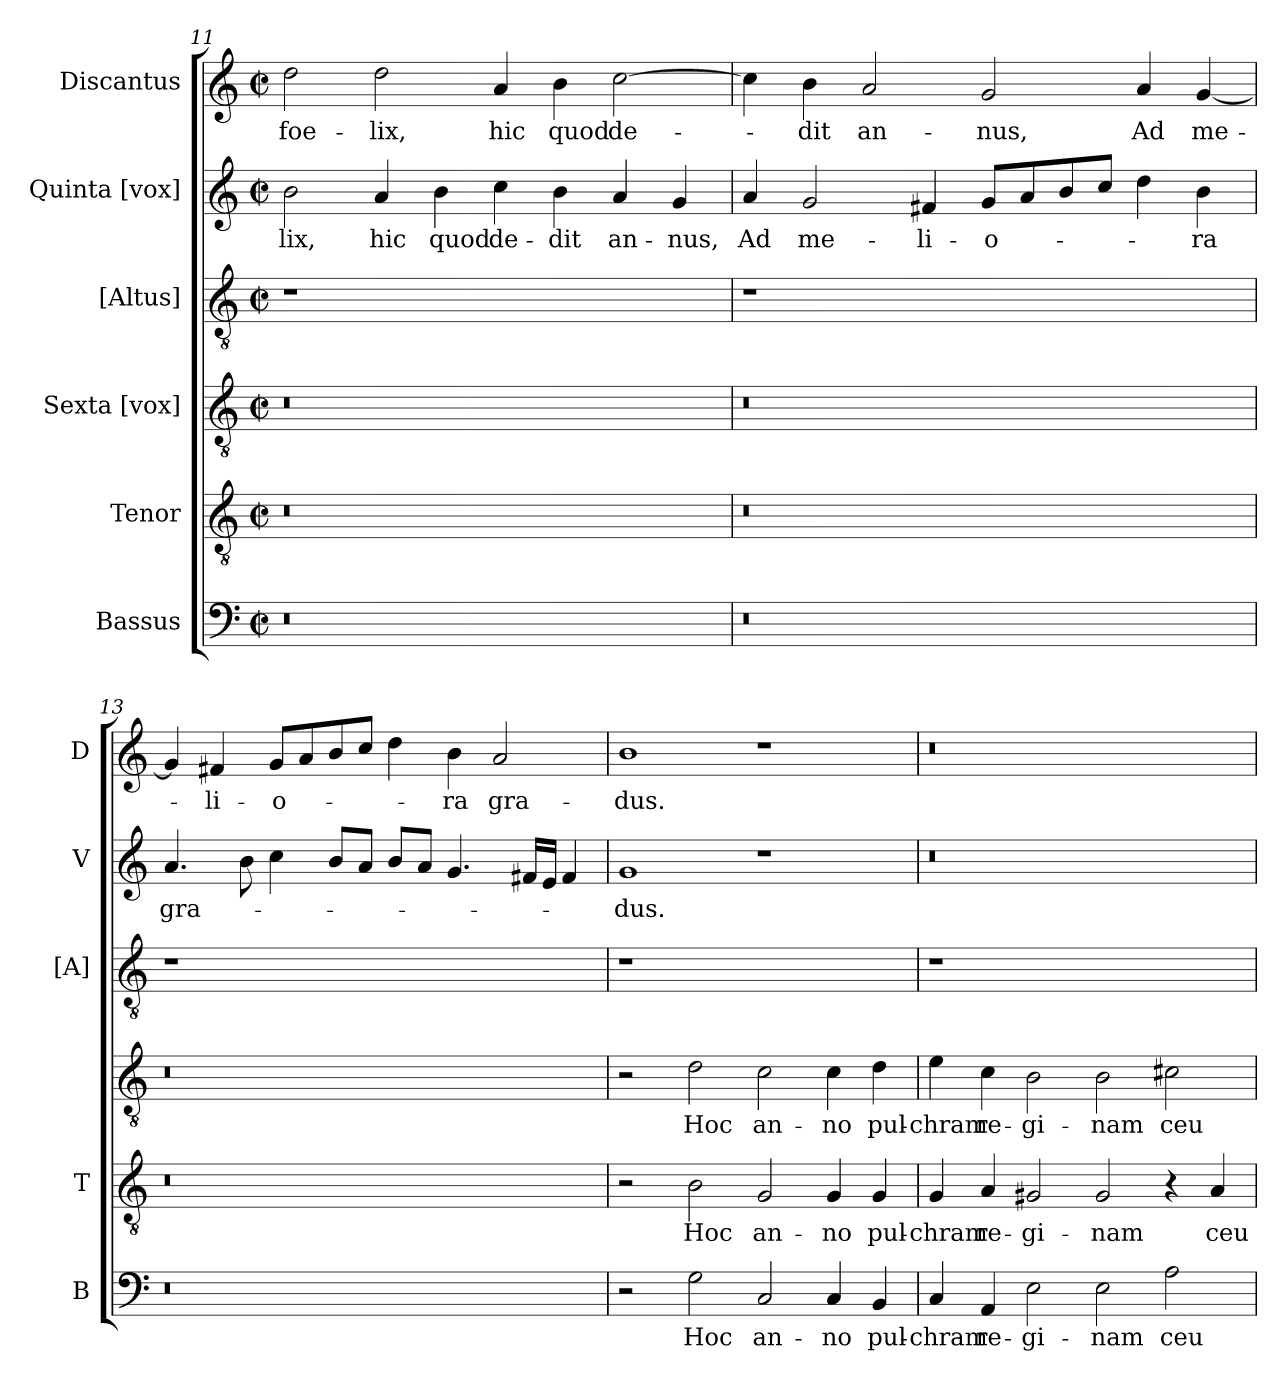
**kern	**text	**kern	**text	**kern	**text	**kern	**kern	**text	**kern	**text
*part6	*part6	*part5	*part5	*part4	*part4	*part3	*part2	*part2	*part1	*part1
*staff6	*staff6	*staff5	*staff5	*staff4	*staff4	*staff3	*staff2	*staff2	*staff1	*staff1
*I"Bassus	*	*I"Tenor	*	*I"Sexta [vox]	*	*I"[Altus]	*I"Quinta [vox]	*	*I"Discantus	*
*I'B	*	*I'T	*	*	*	*I'[A]	*I'V	*	*I'D	*
!!LO:PB:g=z
*clefF4	*	*clefGv2	*	*clefGv2	*	*clefGv2	*clefG2	*	*clefG2	*
*k[]	*	*k[]	*	*k[]	*	*k[]	*k[]	*	*k[]	*
*C:	*	*C:	*	*C:	*	*C:	*C:	*	*C:	*
*M2/2	*	*M2/2	*	*M2/2	*	*M2/2	*M2/2	*	*M2/2	*
*met(c|)	*	*met(c|)	*	*met(c|)	*	*met(c|)	*met(c|)	*	*met(c|)	*
=11	=11	=11	=11	=11	=11	=11	=11	=11	=11	=11
0r	.	0r	.	0r	.	1r	2b\	-lix,	2dd\	foe-
.	.	.	.	.	.	.	4a/	hic	2dd\	-lix,
.	.	.	.	.	.	.	4b\	quod	.	.
.	.	.	.	.	.	1ryy	4cc\	de-	4a/	hic
.	.	.	.	.	.	.	4b\	-dit	4b\	quod
.	.	.	.	.	.	.	4a/	an-	[2cc\	de-
.	.	.	.	.	.	.	4g/	-nus,	.	.
=12	=12	=12	=12	=12	=12	=12	=12	=12	=12	=12
0r	.	0r	.	0r	.	1r	4a/	Ad	4cc\]	.
.	.	.	.	.	.	.	2g/	me-	4b\	-dit
.	.	.	.	.	.	.	.	.	2a/	an-
.	.	.	.	.	.	.	4f#X/	-li-	.	.
.	.	.	.	.	.	1ryy	8g/L	-o-	2g/	-nus,
.	.	.	.	.	.	.	8a/	.	.	.
.	.	.	.	.	.	.	8b/	.	.	.
.	.	.	.	.	.	.	8cc/J	.	.	.
.	.	.	.	.	.	.	4dd\	.	4a/	Ad
.	.	.	.	.	.	.	4b\	-ra	[4g/	me-
=13	=13	=13	=13	=13	=13	=13	=13	=13	=13	=13
0r	.	0r	.	0r	.	1r	4.a/	gra-	4g/]	.
.	.	.	.	.	.	.	.	.	4f#X/	-li-
.	.	.	.	.	.	.	8b\	.	.	.
.	.	.	.	.	.	.	4cc\	.	8g/L	-o-
.	.	.	.	.	.	.	.	.	8a/	.
.	.	.	.	.	.	.	8b/L	.	8b/	.
.	.	.	.	.	.	.	8a/J	.	8cc/J	.
.	.	.	.	.	.	1ryy	8b/L	.	4dd\	.
.	.	.	.	.	.	.	8a/J	.	.	.
.	.	.	.	.	.	.	4.g/	.	4b\	-ra
.	.	.	.	.	.	.	.	.	2a/	gra-
.	.	.	.	.	.	.	16f#X/LL	.	.	.
.	.	.	.	.	.	.	16e/JJ	.	.	.
.	.	.	.	.	.	.	4f#/	.	.	.
!!LO:LB:g=z
=14	=14	=14	=14	=14	=14	=14	=14	=14	=14	=14
2r	.	2r	.	2r	.	1r	1g	-dus.	1b	-dus.
2G\	Hoc	2B\	Hoc	2d\	Hoc	.	.	.	.	.
2C/	an-	2G/	an-	2c\	an-	1ryy	1r	.	1r	.
4C/	-no	4G/	-no	4c\	-no	.	.	.	.	.
4BB/	pul-	4G/	pul-	4d\	pul-	.	.	.	.	.
=15	=15	=15	=15	=15	=15	=15	=15	=15	=15	=15
4C/	-chram	4G/	-chram	4e\	-chram	1r	0r	.	0r	.
4AA/	re-	4A/	re-	4c\	re-	.	.	.	.	.
2E\	-gi-	2G#X/	-gi-	2B\	-gi-	.	.	.	.	.
2E\	-nam	2G#/	-nam	2B\	-nam	1ryy	.	.	.	.
2A\	ceu	4r	.	2c#X\	ceu	.	.	.	.	.
.	.	4A/	ceu	.	.	.	.	.	.	.
=	=	=	=	=	=	=	=	=	=	=
*-	*-	*-	*-	*-	*-	*-	*-	*-	*-	*-
